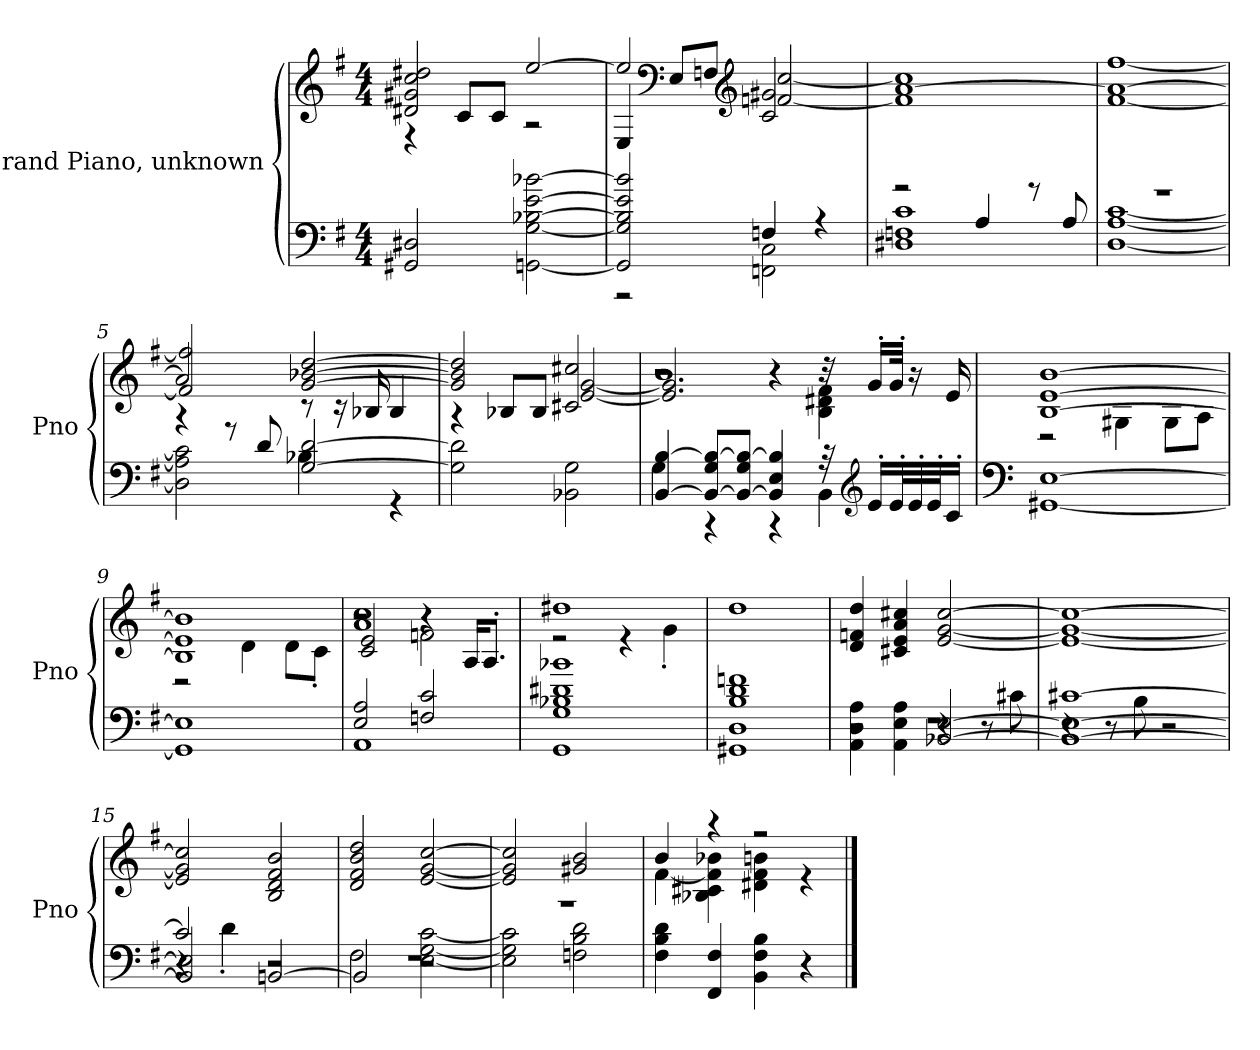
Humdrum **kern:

**kern	**kern
*part1	*part1
*staff2	*staff1
*I"Grand Piano, unknown	*
*I'Pno	*
*clefF4	*clefG2
*k[f#]	*k[f#]
*M4/4	*M4/4
*MM120	*MM120
=1	=1
*	*^
2GG#X/ 2D#X/	2d#X/ 2g#X/ 2cc/ 2dd#X/	4r
.	.	8c/L
.	.	8c/J
[2GGn\ [2G\ [2B-X\ [2e\ [2b-X\	[2ee/	2r
=2	=2	=2
*^	*	*
2GG/] 2G/] 2B-/] 2e/] 2b-/]	2r	2ee/]	4E/
*	*	*clefF4	*
.	.	.	8E/L
.	.	.	8Fn/J
*	*	*clefG2	*
4Fn/	2FFn\ 2C\	2c/ 2g#X/	[2fn/ [2cc/
4r	.	.	.
=3	=3	=3	=3
2r	1D#X 1Fn 1c	[1a	1f] 1cc]
4A/	.	.	.
8r	.	.	.
8A/	.	.	.
=4	=4	=4	=4
1r	[1D [1A [1c	1a_	[1f# [1ff#
=5	=5	=5	=5
4r	2D\] 2A\] 2c\]	2a/]	2f#/] 2ff#/]
8r	.	.	.
8d/	.	.	.
[2G/ [2d/	4B-X\	[2g/ [2b-X/ [2dd/	8r
.	.	.	16r
.	.	.	16B-X/
.	4r	.	4B-/
*v	*v	*	*
=6	=6	=6
2G\] 2d\]	2g/] 2b-/] 2dd/]	4r
.	.	8B-X/L
.	.	8B-/J
2BB-X\ 2G\	2c#X/ 2cc#X/	[2e/ [2g/
!!LO:LB:g=z
=7	=7	=7
*^	*	*^
[4BB/ [4B/	4G\	1b	2r	2.e/] 2.g/]
8BB/_ 8G/ 8B/_L	4r	.	.	.
8BB/_ 8G/ 8B/_J	.	.	.	.
4BB/] 4E/ 4B/]	4r	.	4r	.
32r	4BB\	.	4B\ 4d#X\ 4f#\	32r
*clefG2	*	*	*	*
16e'/LL	.	.	.	16g'/LL
32e'/L	.	.	.	32g'/JJk
32e'/	.	.	.	16r
32e'/J	.	.	.	.
16c'/JJ	.	.	.	16e/
*v	*v	*	*	*
*	*v	*v	*v
=8	=8
*clefF4	*
*	*^
[1GG#X [1E	[1B [1e [1b	2r
.	.	4G#X\
.	.	8G#\L
.	.	8A\J
=9	=9	=9
1GG#] 1E]	1B] 1e] 1b]	2r
.	.	4d\
.	.	8d\L
.	.	8c'\J
=10	=10	=10
*^	*	*^
2E/ 2A/	1AA	1a 1cc	2r	2c/ 2e/
2Fn/ 2c/	.	.	2fn\	4r
.	.	.	.	16A/KL
.	.	.	.	8.A'/J
*v	*v	*	*	*
*	*	*v	*v
=11	=11	=11
1GG 1G 1B-X 1d#X 1b-X	1dd#X	2r
.	.	4r
.	.	4g'\
*	*v	*v
=12	=12
1GG#X 1D 1B 1d 1fn	1dd
!!LO:LB:g=z
=13	=13
*^	*
*	*^	*
1r	4AA\ 4D\ 4A\	2r	4d/ 4fn/ 4dd/
.	4AA\ 4E\ 4A\	.	4c#X/ 4e/ 4a/ 4cc#X/
.	4r	[2BB-X/ [2E/	[2e/ [2g/ [2cc#/
.	8r	.	.
.	8c#X\	.	.
=14	=14	=14	=14
[1c#X	4r	1BB-_ 1E_	1e_ 1g_ 1cc#_
.	8r	.	.
.	8B\	.	.
.	2r	.	.
=15	=15	=15	=15
2c#/]	4r	2BB-/] 2E/]	2e/] 2g/] 2cc#/]
.	4d'\	.	.
2r	2r	[2BBn/	2B/ 2d/ 2f#/ 2b/
=16	=16	=16	=16
1r	2F#\	2BB/]	2d/ 2f#/ 2b/ 2dd/
.	[2E\ [2G\ [2c\	2r	[2e/ [2g/ [2cc/
*	*v	*v	*
=17	=17	=17
1r	2E\] 2G\] 2c\]	2e/] 2g/] 2cc/]
.	2Fn\ 2B\ 2d\	2g#X/ 2b/
*v	*v	*
=18	=18
*	*^
4F#\ 4B\ 4d\	4b/	[4f#\
4FF#/ 4F#/	4r	4B-X\ 4c#X\ 4f#\] 4b-X\
4BB\ 4F#\ 4B\	2r	4d#X\ 4f#\ 4bn\
4r	.	4r
*	*v	*v
==	==
*-	*-
